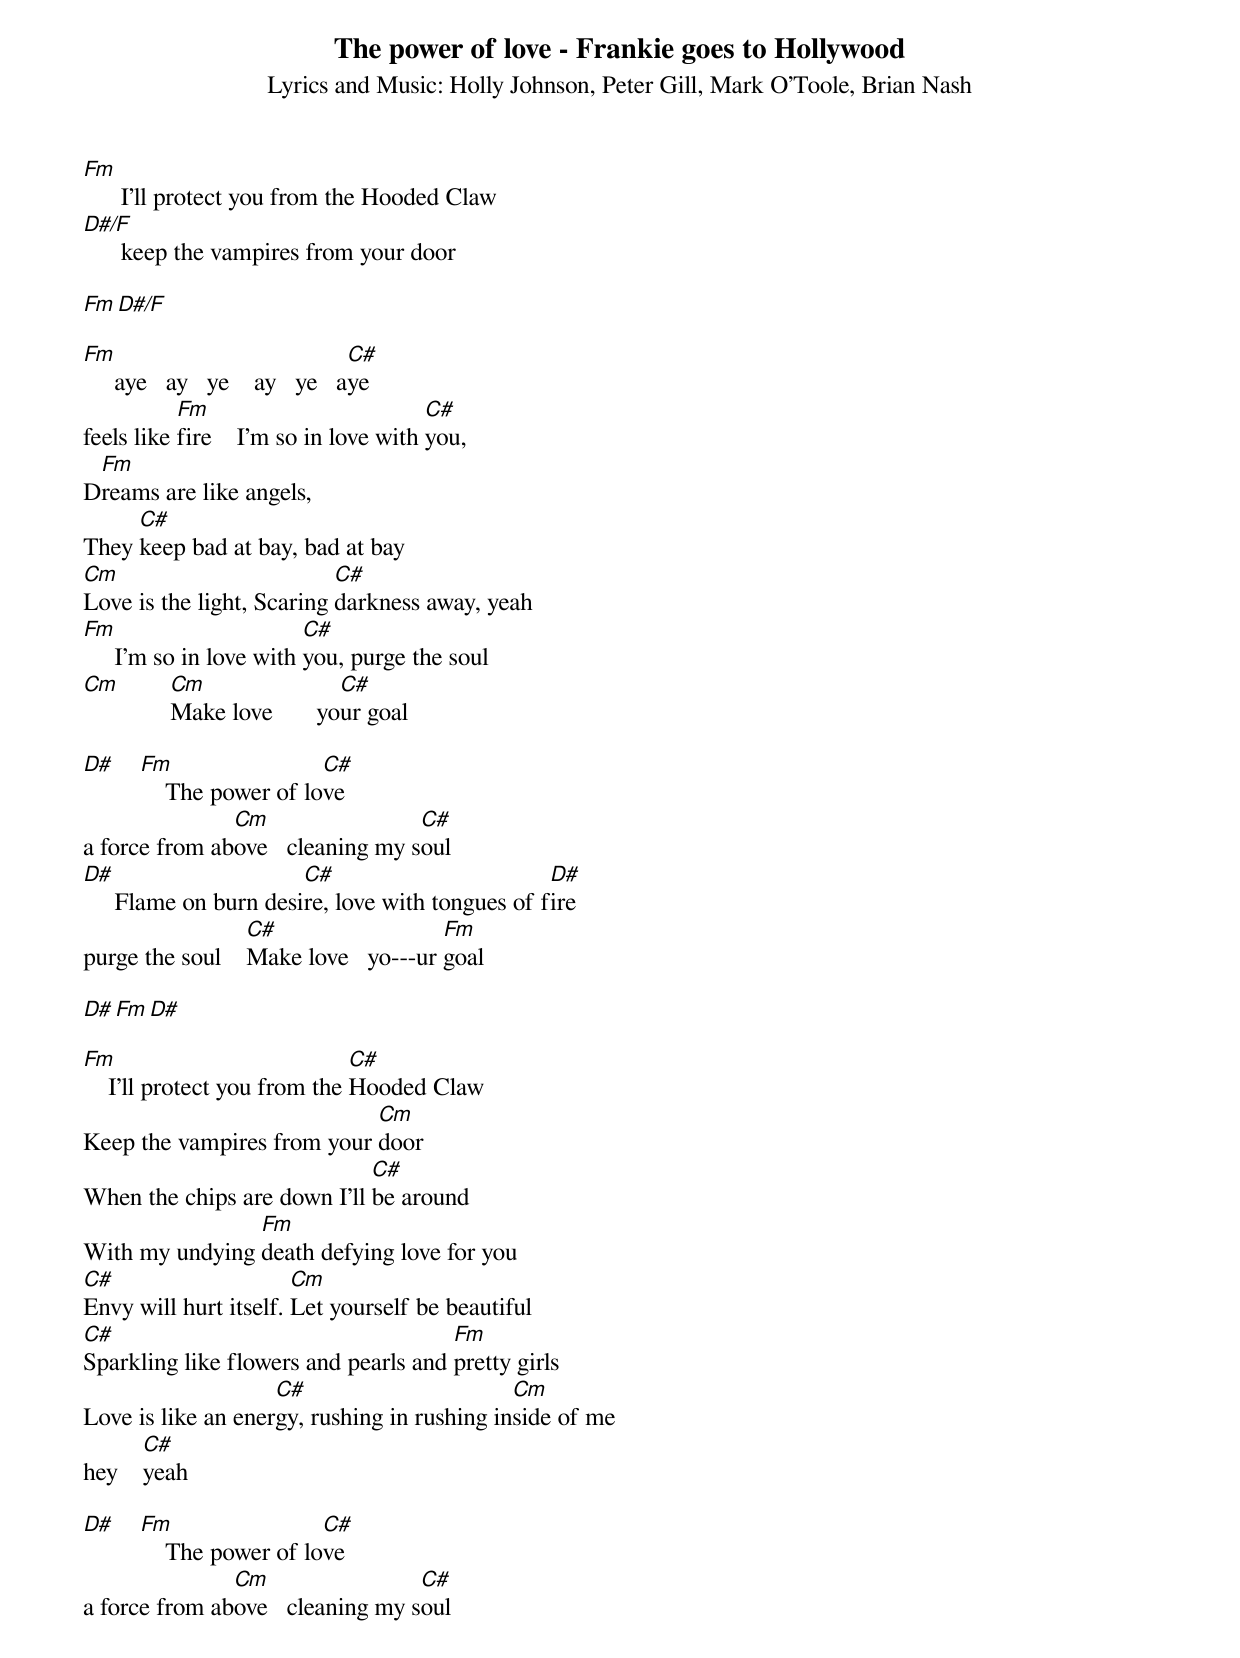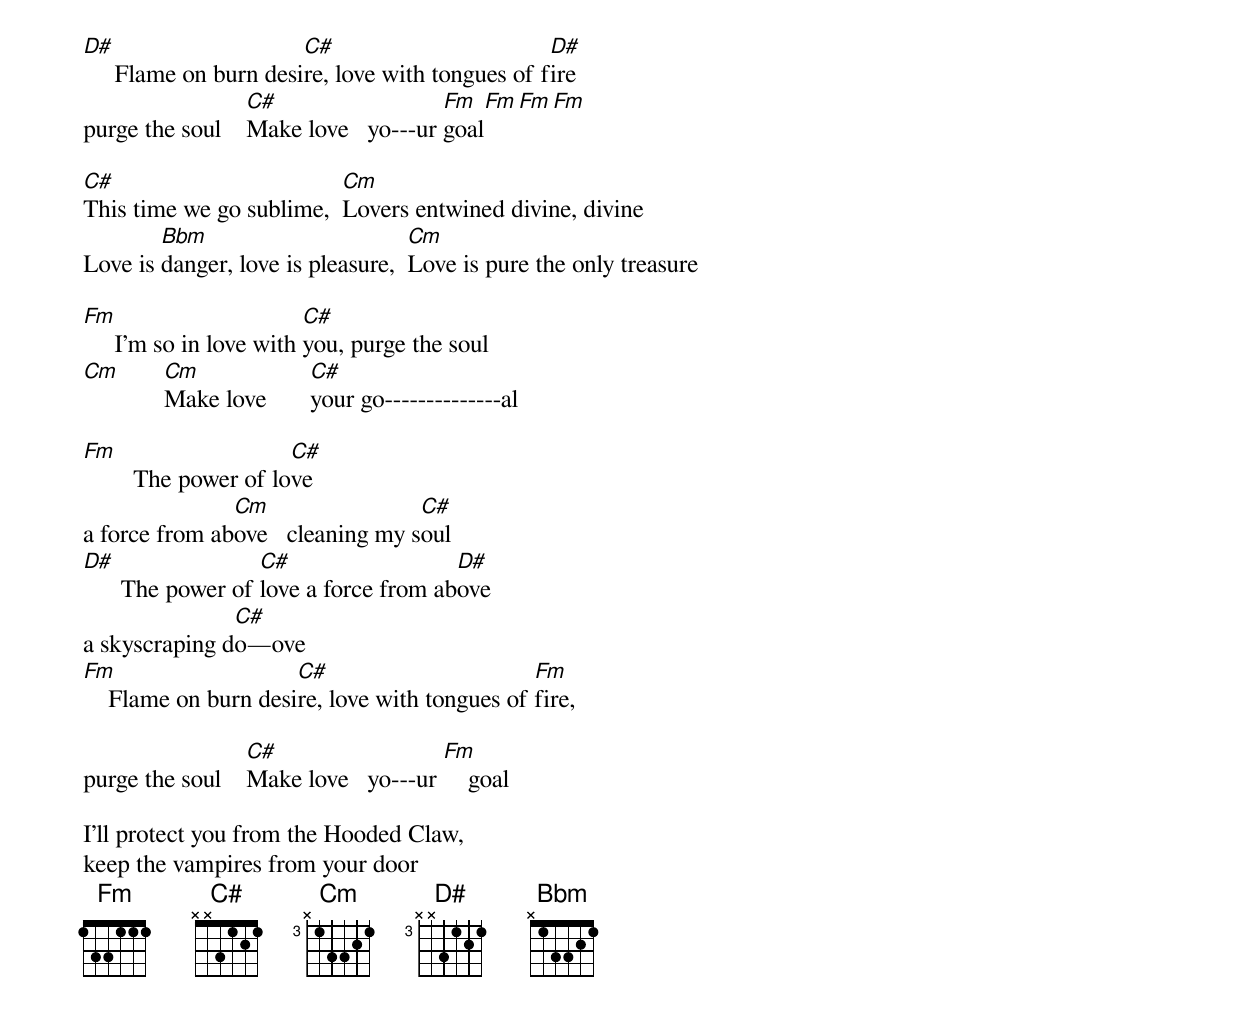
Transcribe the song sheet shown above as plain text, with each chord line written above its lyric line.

The power of love - Frankie goes to Hollywood
Lyrics and Music: Holly Johnson, Peter Gill, Mark O'Toole, Brian Nash

Fm
      I'll protect you from the Hooded Claw
D#/F
      keep the vampires from your door

Fm             D#/F

Fm                               C#
     aye   ay   ye    ay   ye   aye
           Fm                          C#
feels like fire    I'm so in love with you,
 Fm
Dreams are like angels,
     C#
They keep bad at bay, bad at bay
Cm                         C#
Love is the light, Scaring darkness away, yeah
Fm                       C#
     I'm so in love with you, purge the soul
Cm      Cm                C#
        Make love       your goal

D#  Fm                 C#
        The power of love
               Cm                 C#
a force from above   cleaning my soul
D#                     C#                        D#
     Flame on burn desire, love with tongues of fire
                  C#                  Fm
purge the soul    Make love   yo---ur goal

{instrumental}
D#       Fm        D#

Fm                            C#
    I'll protect you from the Hooded Claw
                            Cm
Keep the vampires from your door
                             C#
When the chips are down I'll be around
                Fm
With my undying death defying love for you
C#                     Cm
Envy will hurt itself. Let yourself be beautiful
C#                                    Fm
Sparkling like flowers and pearls and pretty girls
                    C#                       Cm
Love is like an energy, rushing in rushing inside of me
       C#
hey    yeah

D#  Fm                 C#
        The power of love
               Cm                 C#
a force from above   cleaning my soul
D#                     C#                        D#
     Flame on burn desire, love with tongues of fire
                  C#                  Fm    Fm    Fm    Fm
purge the soul    Make love   yo---ur goal

C#                        Cm
This time we go sublime,  Lovers entwined divine, divine
        Bbm                        Cm
Love is danger, love is pleasure,  Love is pure the only treasure

Fm                       C#
     I'm so in love with you, purge the soul
Cm     Cm              C#
       Make love       your go--------------al

Fm                     C#
        The power of love
               Cm                 C#
a force from above   cleaning my soul
D#                 C#                  D#
      The power of love a force from above
               C#
a skyscraping do—ove
Fm                    C#                       Fm
    Flame on burn desire, love with tongues of fire,

                  C#                  Fm
purge the soul    Make love   yo---ur     goal

I'll protect you from the Hooded Claw,
keep the vampires from your door
